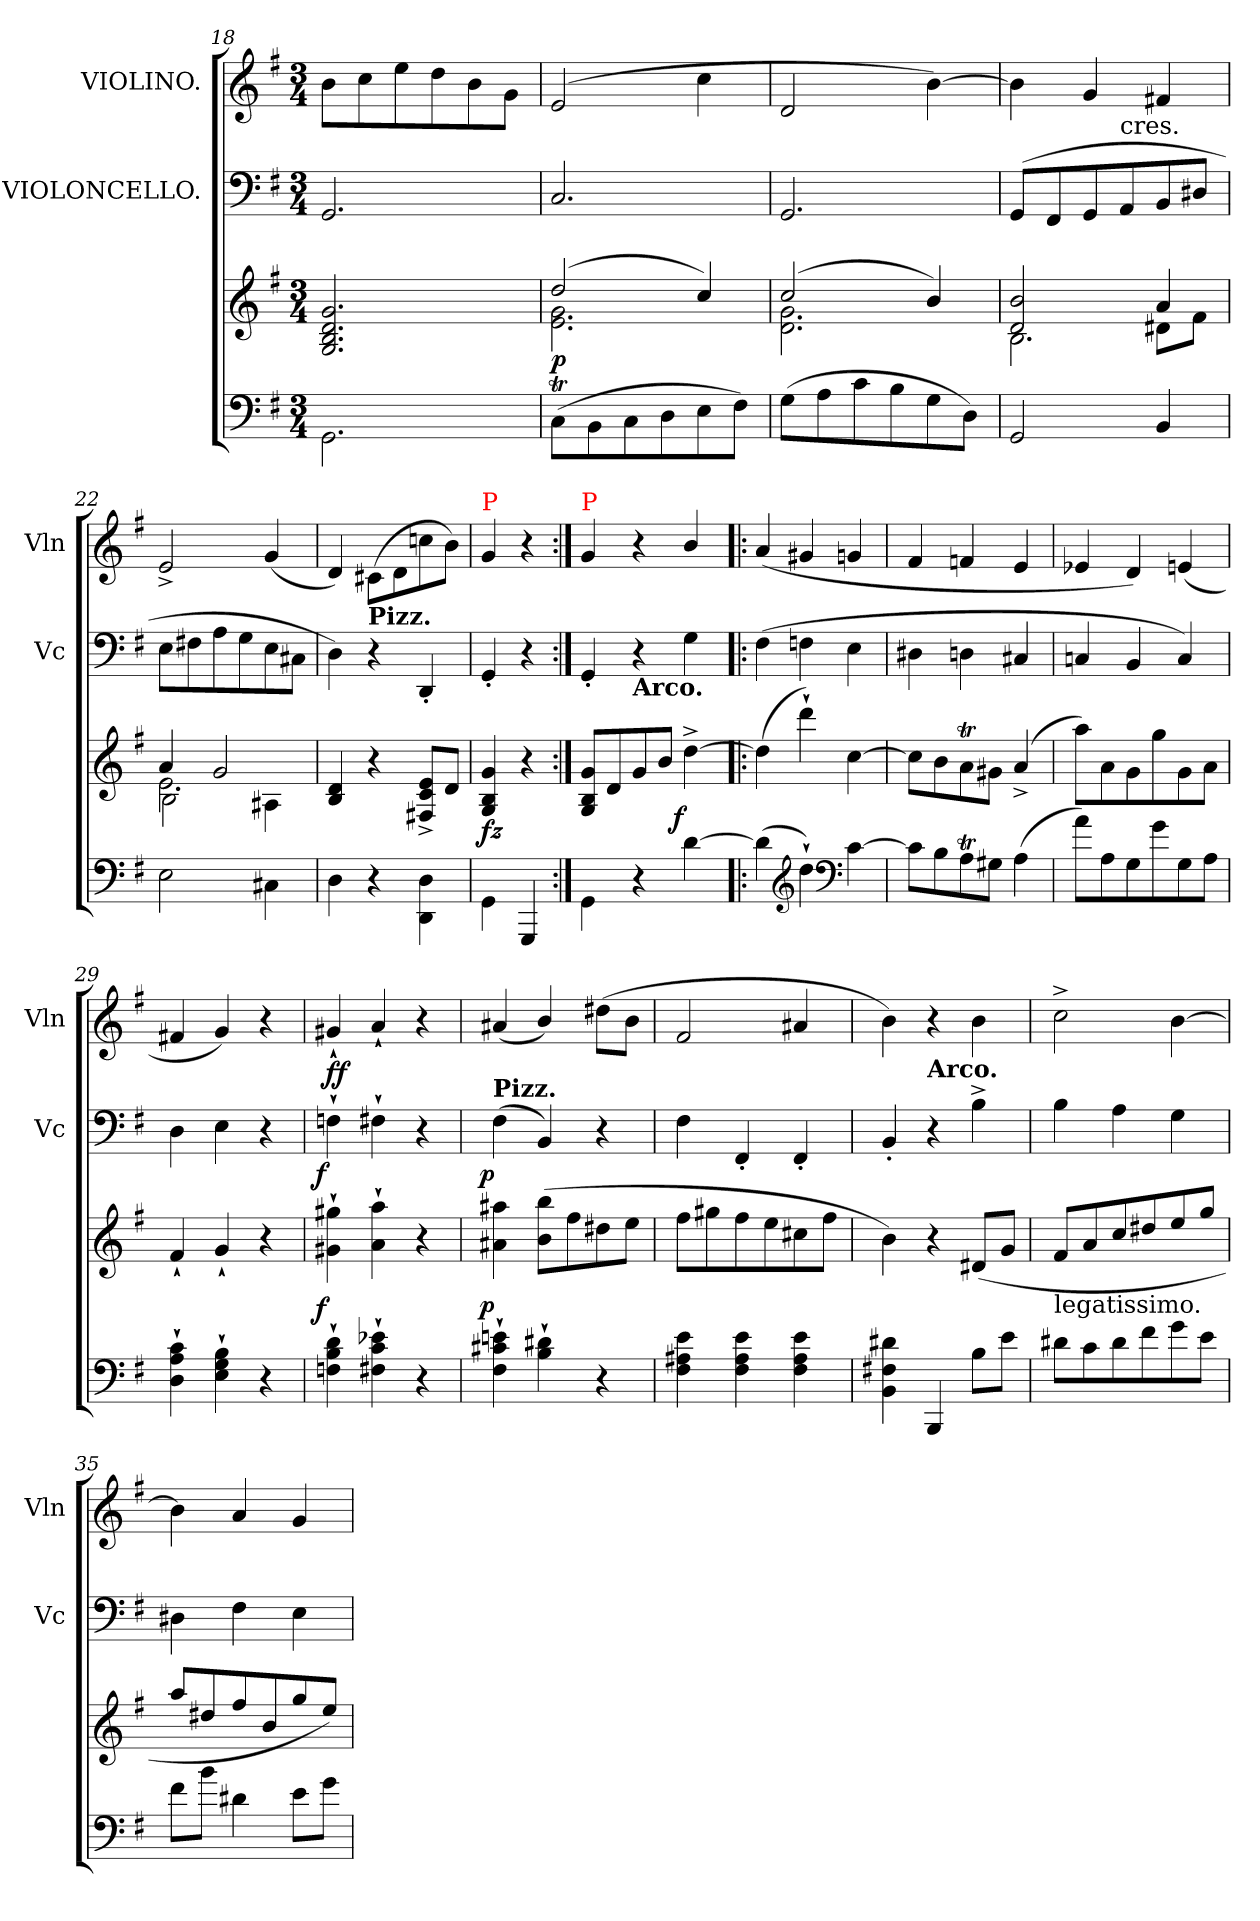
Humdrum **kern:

**kern	**kern	**dynam	**kern	**dynam	**kern	**dynam
*part3	*part3	*part3	*part2	*part2	*part1	*part1
*staff4	*staff3	*staff3/4	*staff2	*staff2	*staff1	*staff1
*	*	*	*I"VIOLONCELLO.	*	*I"VIOLINO.	*
*	*	*	*I'Vc	*	*I'Vln	*
*clefF4	*clefG2	*	*clefF4	*	*clefG2	*
*k[f#]	*k[f#]	*	*k[f#]	*	*k[f#]	*
*G:	*G:	*	*G:	*	*G:	*
*M3/4	*M3/4	*	*M3/4	*	*M3/4	*
=18	=18	=18	=18	=18	=18	=18
2.GG\	2.g/ 2.d/ 2.B/ 2.G/	.	2.GG	.	8bL	.
.	.	.	.	.	8cc	.
.	.	.	.	.	8ee	.
.	.	.	.	.	8dd	.
.	.	.	.	.	8b	.
.	.	.	.	.	8gJ	.
=19	=19	=19	=19	=19	=19	=19
*	*^	*	*	*	*	*
(<8CTL	(>2dd	2.g 2.e	p	2.C	.	(>2e	.
8BB	.	.	.	.	.	.	.
8C	.	.	.	.	.	.	.
8D	.	.	.	.	.	.	.
8E	4cc)	.	.	.	.	4cc	.
8F#J)	.	.	.	.	.	.	.
=20	=20	=20	=20	=20	=20	=20	=20
(8GL	(2cc	2.g 2.d	.	2.GG	.	2d	.
8A	.	.	.	.	.	.	.
8c	.	.	.	.	.	.	.
8B	.	.	.	.	.	.	.
8G	4b)	.	.	.	.	[4b)	.
8DJ)	.	.	.	.	.	.	.
=21	=21	=21	=21	=21	=21	=21	=21
*	*	*^	*	*	*	*	*
2GG	2b 2d	2ryy	2.B\	.	(>8GGL	.	4b]	.
.	.	.	.	.	8FF#	.	.	.
.	.	.	.	.	8GG	.	4g	.
!	!	!	!	!	!LO:TX:t=cres.	!	!	!
.	.	.	.	.	8AA	.	.	.
4BB	4a	8d#XL	.	.	8BB	.	4f#X	.
.	.	8f#J	.	.	8D#XJ	.	.	.
=22	=22	=22	=22	=22	=22	=22	=22	=22
2E	4a	2.e	2B\	.	8EL	.	2e^<	.
.	.	.	.	.	8F#X	.	.	.
.	2g	.	.	.	8A	.	.	.
.	.	.	.	.	8G	.	.	.
4C#X\	.	.	4A#X\	.	8E	.	(<4g	.
.	.	.	.	.	8C#XJ	.	.	.
*	*v	*v	*v	*	*	*	*	*
=23	=23	=23	=23	=23	=23	=23
4D	4d 4B	.	4D)	.	4d)	.
!	!	!	!LO:TX:a:B:t=Pizz.	!	!	!
4r	4r	.	4r	.	(>8c#X\L	.
.	.	.	.	.	8d	.
4D\ 4DD\	8e^> 8c^> 8F#X^>L	.	4DD'<	.	8ccn	.
.	8dJ	.	.	.	8bJ)	.
=24	=24	=24	=24	=24	=24	=24
!	!	!	!	!	!LO:TX:a:color=red:t=P	!
4GG\	4g/ 4B/ 4G/	fz	4GG'<	.	4g	.
4GGG	4r	.	4r	.	4r	.
=25:|!	=25:|!	=25:|!	=25:|!	=25:|!	=25:|!	=25:|!
!	!	!	!	!	!LO:TX:a:color=red:t=P	!
4GG\	8g/ 8B/ 8G/L	.	4GG'	.	4g	.
.	8d	.	.	.	.	.
!	!	!	!LO:TX:b:B:t=Arco.	!	!	!
4r	8g	.	4r	.	4r	.
.	8bJ	.	.	.	.	.
!	!	!LO:DY:rj	!	!	!	!
[4d	[4dd^<	f	4G	.	4b/	.
=26!|:	=26!|:	=26!|:	=26!|:	=26!|:	=26!|:	=26!|:
(>4d]	(>4dd]	.	(>4F#	.	(<4a	.
*clefG2	*	*	*	*	*	*
4dd`>)	4ddd`>)	.	4Fn	.	4g#X	.
*clefF4	*	*	*	*	*	*
[4c	[4cc	.	4E	.	4gn	.
=27	=27	=27	=27	=27	=27	=27
8cL]	8cc\L]	.	4D#X	.	4f#	.
8B	8b\	.	.	.	.	.
8AT	8aT\	.	4Dn	.	4fn	.
8G#XJ	8g#X\J	.	.	.	.	.
(>4A	(>4a^</	.	4C#X	.	4e	.
=28	=28	=28	=28	=28	=28	=28
8aL)	8aaL)	.	4Cn	.	4e-X	.
8A	8a	.	.	.	.	.
8G	8g	.	4BB	.	4d)	.
8g	8gg	.	.	.	.	.
8G	8g	.	4C)	.	(<4en	.
8AJ	8aJ	.	.	.	.	.
=29	=29	=29	=29	=29	=29	=29
4c`> 4A`> 4D`>	4f#`<	.	4D	.	4f#X	.
4B`> 4G`> 4E`>	4g`<	.	4E	.	4g)	.
4r	4r	.	4r	.	4r	.
=30	=30	=30	=30	=30	=30	=30
!	!	!LO:DY:rj	!	!LO:DY:rj	!	!
4d`> 4B`> 4Fn`>	4gg#X`> 4g#X`>	f	4Fn`>	f	4g#X`<	ff
4e-X`> 4c`> 4F#X`>	4aa`> 4a`>	.	4F#X`>	.	4a`<	.
4r	4r	.	4r	.	4r	.
=31	=31	=31	=31	=31	=31	=31
!	!	!	!LO:TX:a:B:t=Pizz.	!	!	!
!	!	!LO:DY:rj	!	!LO:DY:rj	!	!
4en`> 4c#X`> 4F#`>	4aa#X 4a#X	p	(>4F#	p	(<4a#X	.
4d#X`> 4B`>	(>8bb 8bL	.	4BB)	.	4b/)	.
.	8ff#	.	.	.	.	.
4r	8dd#X	.	4r	.	(>8dd#XL	.
.	8eeJ	.	.	.	8bJ	.
=32	=32	=32	=32	=32	=32	=32
4e 4A#X 4F#	8ff#L	.	4F#	.	2f#	.
.	8gg#X	.	.	.	.	.
4e 4A# 4F#	8ff#	.	4FF#'<	.	.	.
.	8ee	.	.	.	.	.
4e 4A# 4F#	8cc#X	.	4FF#'<	.	4a#X	.
.	8ff#J	.	.	.	.	.
=33	=33	=33	=33	=33	=33	=33
4d#X 4F#X 4BB	4b)	.	4BB'<	.	4b)	.
!	!	!	!LO:TX:a:B:t=Arco.	!	!	!
4BBB	4r	.	4r	.	4r	.
8BL	(>8d#XL	.	4B^<	.	4b	.
8eJ	8gJ	.	.	.	.	.
=34	=34	=34	=34	=34	=34	=34
!LO:TX:a:t=legatissimo.	!	!	!	!	!	!
8d#XL	8f#L	.	4B	.	2cc^<	.
8c\	8a/	.	.	.	.	.
8d#\	8cc/	.	4A	.	.	.
8f#\	8dd#X/	.	.	.	.	.
8g\	8ee/	.	4G	.	[4b	.
8e\J	8gg/J	.	.	.	.	.
=35	=35	=35	=35	=35	=35	=35
8f#\L	8aa/L	.	4D#X	.	4b]	.
8b\J	8dd#X/	.	.	.	.	.
4d#X\	8ff#	.	4F#	.	4a	.
.	8b	.	.	.	.	.
8e\L	8gg/	.	4E	.	4g	.
8g\J	8ee/J)	.	.	.	.	.
=	=	=	=	=	=	=
*-	*-	*-	*-	*-	*-	*-
